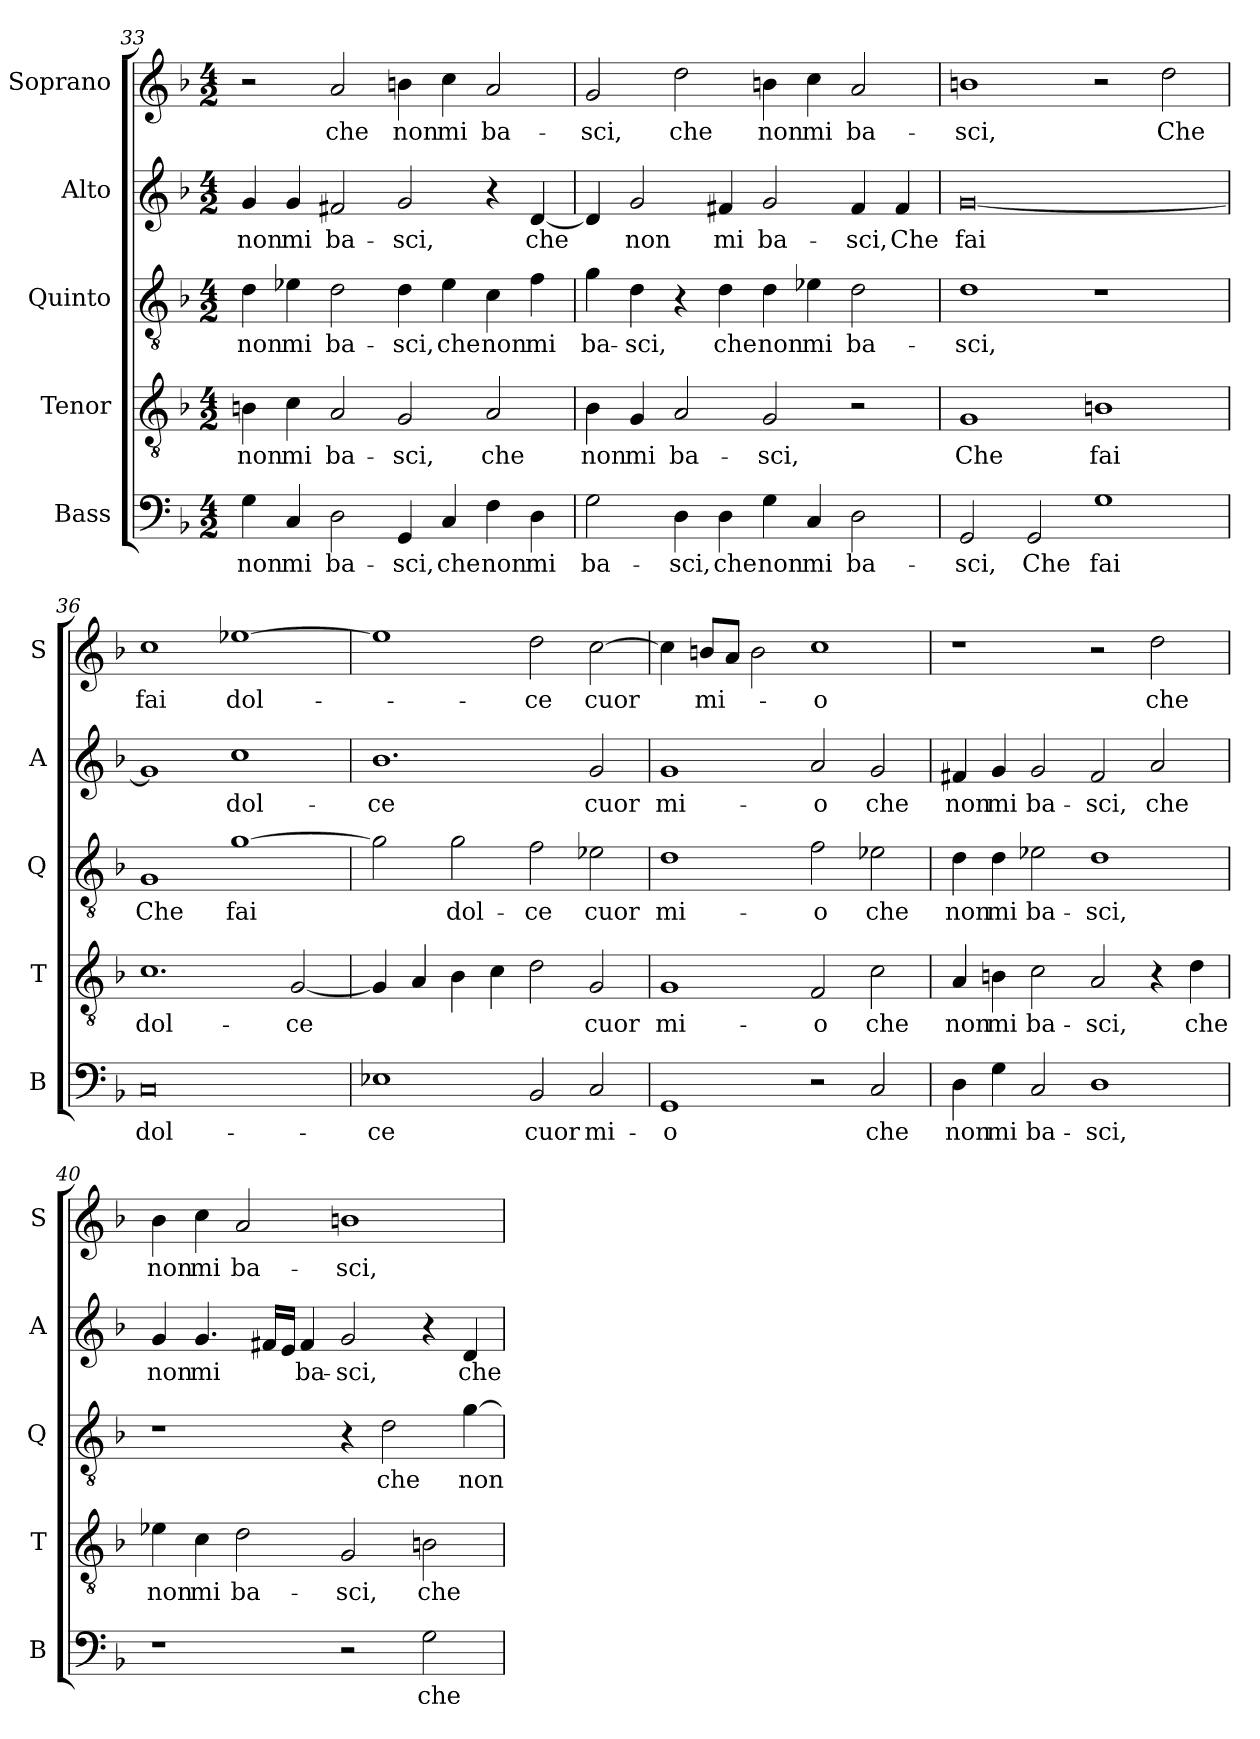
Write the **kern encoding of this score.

**kern	**text	**kern	**text	**kern	**text	**kern	**text	**kern	**text
*part5	*part5	*part4	*part4	*part3	*part3	*part2	*part2	*part1	*part1
*staff5	*staff5	*staff4	*staff4	*staff3	*staff3	*staff2	*staff2	*staff1	*staff1
*I"Bass	*	*I"Tenor	*	*I"Quinto	*	*I"Alto	*	*I"Soprano	*
*I'B	*	*I'T	*	*I'Q	*	*I'A	*	*I'S	*
*clefF4	*	*clefGv2	*	*clefGv2	*	*clefG2	*	*clefG2	*
*k[b-]	*	*k[b-]	*	*k[b-]	*	*k[b-]	*	*k[b-]	*
*F:	*	*F:	*	*F:	*	*F:	*	*F:	*
*M4/2	*	*M4/2	*	*M4/2	*	*M4/2	*	*M4/2	*
=33	=33	=33	=33	=33	=33	=33	=33	=33	=33
!	!LO:LY:b	!	!LO:LY:b	!	!LO:LY:b	!	!LO:LY:b	!	!
4G\	non	4Bn\	non	4d\	non	4g/	non	2r	.
!	!LO:LY:b	!	!LO:LY:b	!	!LO:LY:b	!	!LO:LY:b	!	!
4C/	mi	4c\	mi	4e-X\	mi	4g/	mi	.	.
!	!LO:LY:b	!	!LO:LY:b	!	!LO:LY:b	!	!LO:LY:b	!	!LO:LY:b
2D\	ba-	2A/	ba-	2d\	ba-	2f#X/	ba-	2a/	che
!	!LO:LY:b	!	!LO:LY:b	!	!LO:LY:b	!	!LO:LY:b	!	!LO:LY:b
4GG/	-sci,	2G/	-sci,	4d\	-sci,	2g/	-sci,	4bn\	non
!	!LO:LY:b	!	!	!	!LO:LY:b	!	!	!	!LO:LY:b
4C/	che	.	.	4e-\	che	.	.	4cc\	mi
!	!LO:LY:b	!	!LO:LY:b	!	!LO:LY:b	!	!	!	!LO:LY:b
4F\	non	2A/	che	4c\	non	4r	.	2a/	ba-
!	!LO:LY:b	!	!	!	!LO:LY:b	!	!LO:LY:b	!	!
4D\	mi	.	.	4f\	mi	[4d/	che	.	.
=34	=34	=34	=34	=34	=34	=34	=34	=34	=34
!	!LO:LY:b	!	!LO:LY:b	!	!LO:LY:b	!	!	!	!LO:LY:b
2G\	ba-	4B-\	non	4g\	ba-	4d/]	.	2g/	-sci,
!	!	!	!LO:LY:b	!	!LO:LY:b	!	!LO:LY:b	!	!
.	.	4G/	mi	4d\	-sci,	2g/	non	.	.
!	!LO:LY:b	!	!LO:LY:b	!	!	!	!	!	!LO:LY:b
4D\	-sci,	2A/	ba-	4r	.	.	.	2dd\	che
!	!LO:LY:b	!	!	!	!LO:LY:b	!	!LO:LY:b	!	!
4D\	che	.	.	4d\	che	4f#X/	mi	.	.
!	!LO:LY:b	!	!LO:LY:b	!	!LO:LY:b	!	!LO:LY:b	!	!LO:LY:b
4G\	non	2G/	-sci,	4d\	non	2g/	ba-	4bn\	non
!	!LO:LY:b	!	!	!	!LO:LY:b	!	!	!	!LO:LY:b
4C/	mi	.	.	4e-X\	mi	.	.	4cc\	mi
!	!LO:LY:b	!	!	!	!LO:LY:b	!	!LO:LY:b	!	!LO:LY:b
2D\	ba-	2r	.	2d\	ba-	4f#/	-sci,	2a/	ba-
!	!	!	!	!	!	!	!LO:LY:b	!	!
.	.	.	.	.	.	4f#/	Che	.	.
!!LO:LB:g=z
=35	=35	=35	=35	=35	=35	=35	=35	=35	=35
!	!LO:LY:b	!	!LO:LY:b	!	!LO:LY:b	!	!LO:LY:b	!	!LO:LY:b
2GG/	-sci,	1G	Che	1d	-sci,	[0g	fai	1bn	-sci,
!	!LO:LY:b	!	!	!	!	!	!	!	!
2GG/	Che	.	.	.	.	.	.	.	.
!	!LO:LY:b	!	!LO:LY:b	!	!	!	!	!	!
1G	fai	1Bn	fai	1r	.	.	.	2r	.
!	!	!	!	!	!	!	!	!	!LO:LY:b
.	.	.	.	.	.	.	.	2dd\	Che
=36	=36	=36	=36	=36	=36	=36	=36	=36	=36
!	!LO:LY:b	!	!LO:LY:b	!	!LO:LY:b	!	!	!	!LO:LY:b
0C	dol-	1.c	dol-	1G	Che	1g]	.	1cc	fai
!	!	!	!	!	!LO:LY:b	!	!LO:LY:b	!	!LO:LY:b
.	.	.	.	[1g	fai	1cc	dol-	[1ee-X	dol-
!	!	!	!LO:LY:b	!	!	!	!	!	!
.	.	[2G/	-ce	.	.	.	.	.	.
=37	=37	=37	=37	=37	=37	=37	=37	=37	=37
!	!LO:LY:b	!	!	!	!	!	!LO:LY:b	!	!
1E-X	-ce	4G/]	.	2g\]	.	1.b-	-ce	1ee-]	.
.	.	4A/	.	.	.	.	.	.	.
!	!	!	!	!	!LO:LY:b	!	!	!	!
.	.	4B-\	.	2g\	dol-	.	.	.	.
.	.	4c\	.	.	.	.	.	.	.
!	!LO:LY:b	!	!	!	!LO:LY:b	!	!	!	!LO:LY:b
2BB-/	cuor	2d\	.	2f\	-ce	.	.	2dd\	-ce
!	!LO:LY:b	!	!LO:LY:b	!	!LO:LY:b	!	!LO:LY:b	!	!LO:LY:b
2C/	mi-	2G/	cuor	2e-X\	cuor	2g/	cuor	[2cc\	cuor
=38	=38	=38	=38	=38	=38	=38	=38	=38	=38
!	!LO:LY:b	!	!LO:LY:b	!	!LO:LY:b	!	!LO:LY:b	!	!
1GG	-o	1G	mi-	1d	mi-	1g	mi-	4cc\]	.
!	!	!	!	!	!	!	!	!	!LO:LY:b
.	.	.	.	.	.	.	.	8bn/L	mi-
.	.	.	.	.	.	.	.	8a/J	.
.	.	.	.	.	.	.	.	2b\	.
!	!	!	!LO:LY:b	!	!LO:LY:b	!	!LO:LY:b	!	!LO:LY:b
2r	.	2F/	-o	2f\	-o	2a/	-o	1cc	-o
!	!LO:LY:b	!	!LO:LY:b	!	!LO:LY:b	!	!LO:LY:b	!	!
2C/	che	2c\	che	2e-X\	che	2g/	che	.	.
!!LO:PB:g=z
=39	=39	=39	=39	=39	=39	=39	=39	=39	=39
!	!LO:LY:b	!	!LO:LY:b	!	!LO:LY:b	!	!LO:LY:b	!	!
4D\	non	4A/	non	4d\	non	4f#X/	non	1r	.
!	!LO:LY:b	!	!LO:LY:b	!	!LO:LY:b	!	!LO:LY:b	!	!
4G\	mi	4Bn\	mi	4d\	mi	4g/	mi	.	.
!	!LO:LY:b	!	!LO:LY:b	!	!LO:LY:b	!	!LO:LY:b	!	!
2C/	ba-	2c\	ba-	2e-X\	ba-	2g/	ba-	.	.
!	!LO:LY:b	!	!LO:LY:b	!	!LO:LY:b	!	!LO:LY:b	!	!
1D	-sci,	2A/	-sci,	1d	-sci,	2f#/	-sci,	2r	.
!	!	!	!	!	!	!	!LO:LY:b	!	!LO:LY:b
.	.	4r	.	.	.	2a/	che	2dd\	che
!	!	!	!LO:LY:b	!	!	!	!	!	!
.	.	4d\	che	.	.	.	.	.	.
=40	=40	=40	=40	=40	=40	=40	=40	=40	=40
!	!	!	!LO:LY:b	!	!	!	!LO:LY:b	!	!LO:LY:b
1r	.	4e-X\	non	1r	.	4g/	non	4b-\	non
!	!	!	!LO:LY:b	!	!	!	!LO:LY:b	!	!LO:LY:b
.	.	4c\	mi	.	.	4.g/	mi	4cc\	mi
!	!	!	!LO:LY:b	!	!	!	!	!	!LO:LY:b
.	.	2d\	ba-	.	.	.	.	2a/	ba-
.	.	.	.	.	.	16f#X/LL	.	.	.
.	.	.	.	.	.	16e/JJ	.	.	.
!	!	!	!	!	!	!	!LO:LY:b	!	!
.	.	.	.	.	.	4f#/	ba-	.	.
!	!	!	!LO:LY:b	!	!	!	!LO:LY:b	!	!LO:LY:b
2r	.	2G/	-sci,	4r	.	2g/	-sci,	1bn	-sci,
!	!	!	!	!	!LO:LY:b	!	!	!	!
.	.	.	.	2d\	che	.	.	.	.
!	!LO:LY:b	!	!LO:LY:b	!	!	!	!	!	!
2G\	che	2Bn\	che	.	.	4r	.	.	.
!	!	!	!	!	!LO:LY:b	!	!LO:LY:b	!	!
.	.	.	.	[4g\	non	4d/	che	.	.
=	=	=	=	=	=	=	=	=	=
*-	*-	*-	*-	*-	*-	*-	*-	*-	*-
